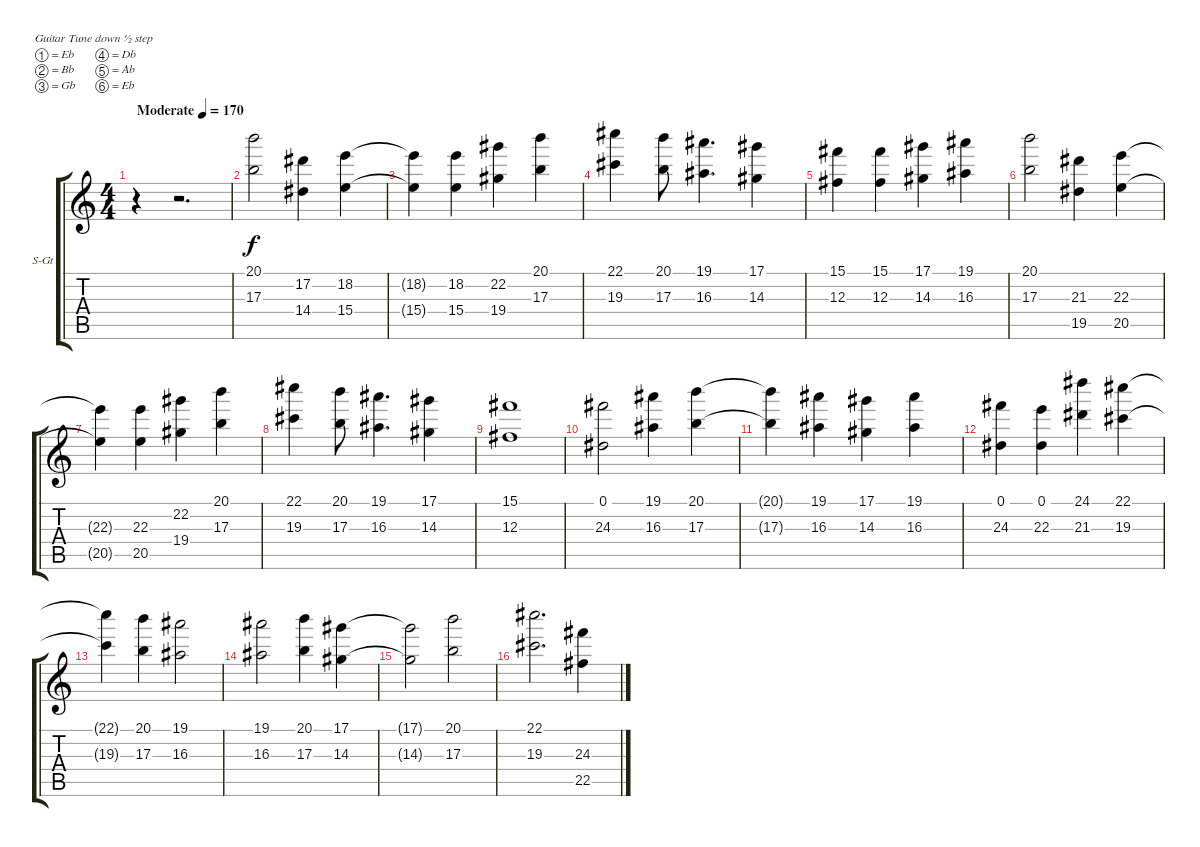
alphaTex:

\bracketExtendMode groupsimilarinstruments
\firstSystemTrackNameOrientation horizontal
\otherSystemsTrackNameOrientation horizontal
\track ("Дмитрий Иванов" "S-Gt") {instrument stringensemble1}
\staff {score tabs}
\tuning (Eb4 Bb3 Gb3 Db3 Ab2 Eb2)
\displaytranspose 12
\ts (4 4)
\beaming (8 2 2 2 2)
\tempo (170 "Moderate")
\clef g2
\ks c
r.4{dy f instrument stringensemble1} r.2{d} |
(20.1 17.3).2 (17.2 14.4).4 (18.2 15.4).4 |
(18.2{t} 15.4{t}).4 (18.2 15.4).4 (22.2 19.4).4 (20.1 17.3).4 |
(22.1 19.3).4 (20.1 17.3).8 (19.1 16.3).4{d} (17.1 14.3).4 |
(15.1 12.3).4 (15.1 12.3).4 (17.1 14.3).4 (19.1 16.3).4 |
(20.1 17.3).2 (21.3 19.5).4 (22.3 20.5).4 |
(22.3{t} 20.5{t}).4 (22.3 20.5).4 (22.2 19.4).4 (20.1 17.3).4 |
(22.1 19.3).4 (20.1 17.3).8 (19.1 16.3).4{d} (17.1 14.3).4 |
(15.1 12.3).1 |
(0.1 24.3).2 (19.1 16.3).4 (20.1 17.3).4 |
(20.1{t} 17.3{t}).4 (19.1 16.3).4 (17.1 14.3).4 (19.1 16.3).4 |
(0.1 24.3).4 (0.1 22.3).4 (24.1 21.3).4 (22.1 19.3).4 |
(22.1{t} 19.3{t}).4 (20.1 17.3).4 (19.1 16.3).2 |
(19.1 16.3).2 (20.1 17.3).4 (17.1 14.3).4 |
(17.1{t} 14.3{t}).2 (20.1 17.3).2 |
(22.1 19.3).2{d} (24.3 22.5).4
